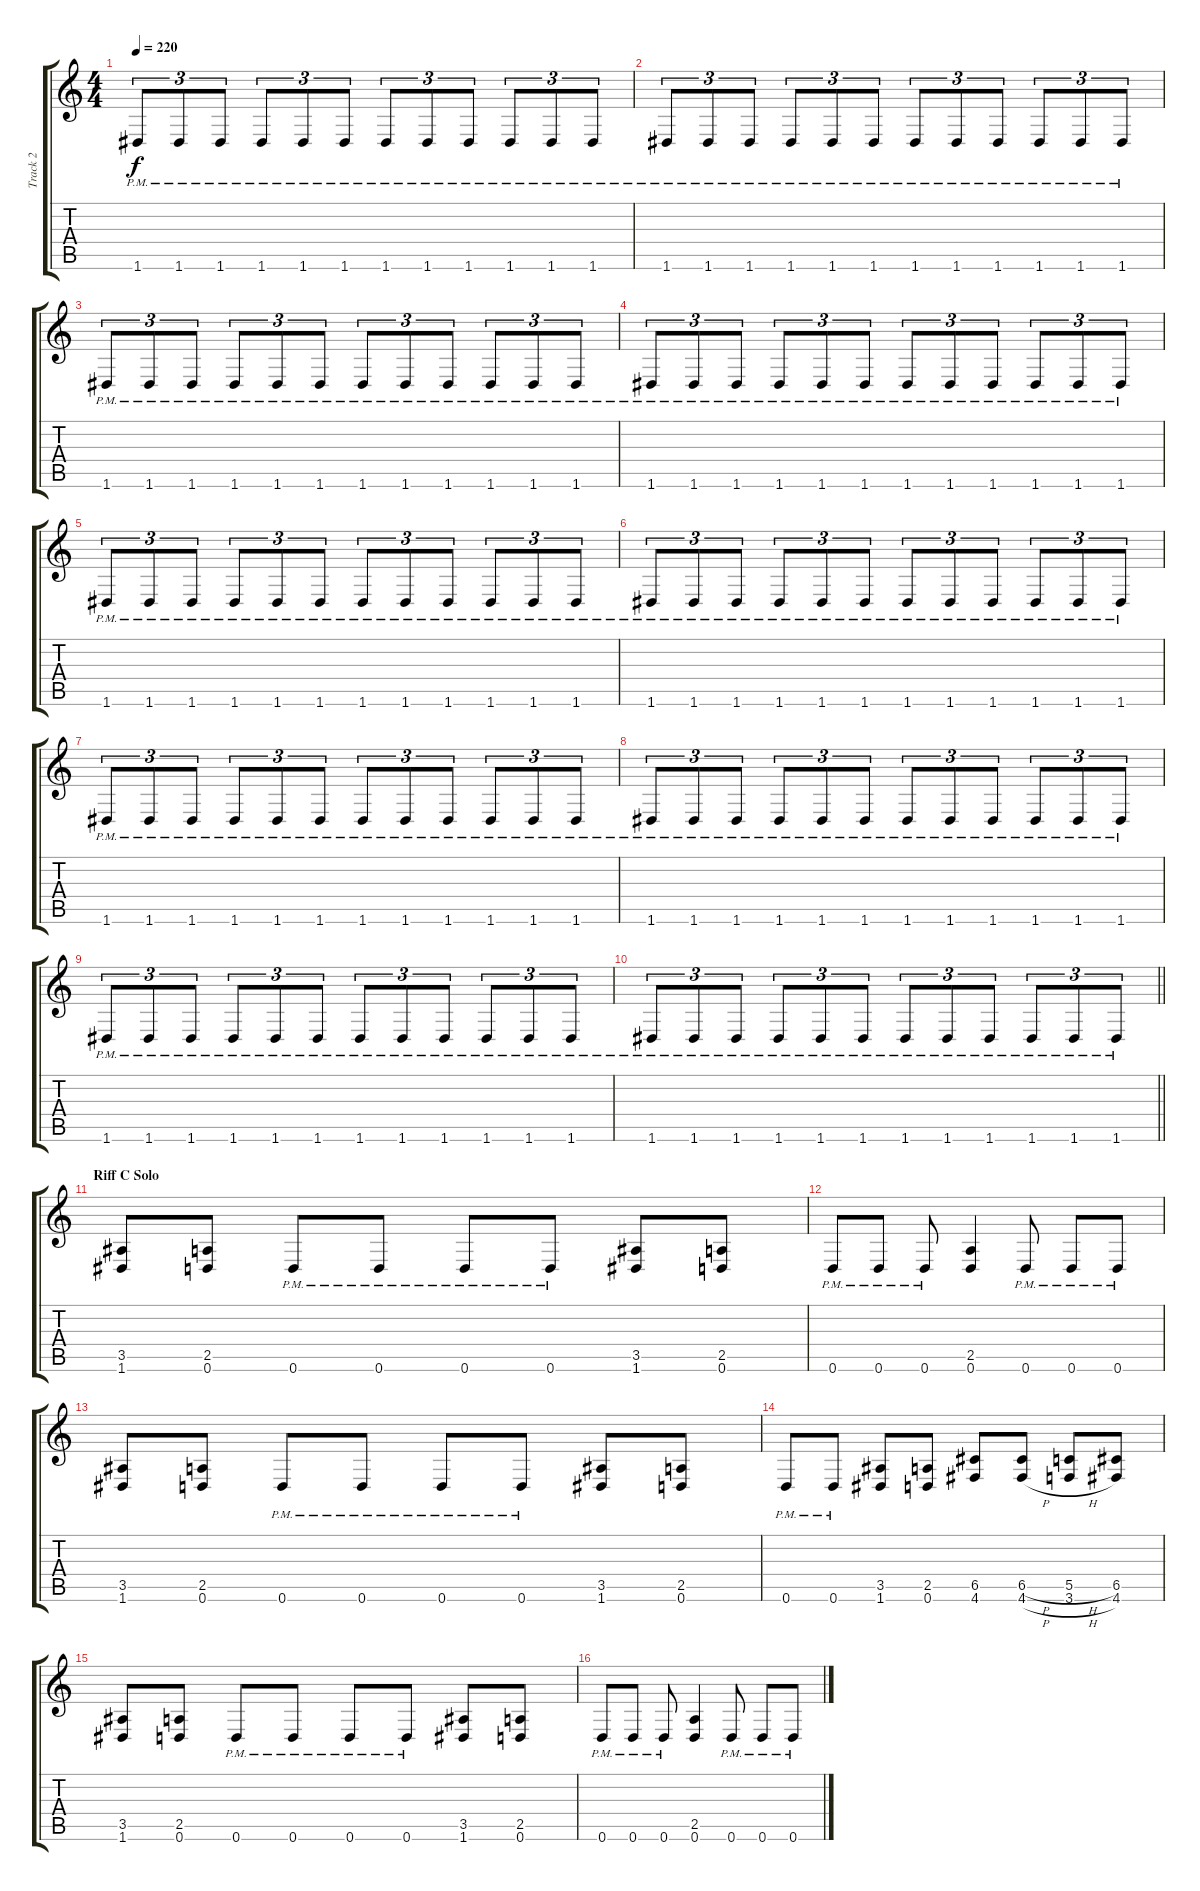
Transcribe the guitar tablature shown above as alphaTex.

\track ("Track 2" "Track 2") {instrument distortionguitar}
\staff {score tabs}
\tuning (D4 A3 F3 C3 G2 D2) {hide}
\ts (4 4)
\tempo 220
\clef g2
\ks c
1.6{pm}.8{tu (3 2) dy f} 1.6{pm}.8{tu (3 2)} 1.6{pm}.8{tu (3 2)} 1.6{pm}.8{tu (3 2)} 1.6{pm}.8{tu (3 2)} 1.6{pm}.8{tu (3 2)} 1.6{pm}.8{tu (3 2)} 1.6{pm}.8{tu (3 2)} 1.6{pm}.8{tu (3 2)} 1.6{pm}.8{tu (3 2)} 1.6{pm}.8{tu (3 2)} 1.6{pm}.8{tu (3 2)} |
1.6{pm}.8{tu (3 2)} 1.6{pm}.8{tu (3 2)} 1.6{pm}.8{tu (3 2)} 1.6{pm}.8{tu (3 2)} 1.6{pm}.8{tu (3 2)} 1.6{pm}.8{tu (3 2)} 1.6{pm}.8{tu (3 2)} 1.6{pm}.8{tu (3 2)} 1.6{pm}.8{tu (3 2)} 1.6{pm}.8{tu (3 2)} 1.6{pm}.8{tu (3 2)} 1.6{pm}.8{tu (3 2)} |
1.6{pm}.8{tu (3 2)} 1.6{pm}.8{tu (3 2)} 1.6{pm}.8{tu (3 2)} 1.6{pm}.8{tu (3 2)} 1.6{pm}.8{tu (3 2)} 1.6{pm}.8{tu (3 2)} 1.6{pm}.8{tu (3 2)} 1.6{pm}.8{tu (3 2)} 1.6{pm}.8{tu (3 2)} 1.6{pm}.8{tu (3 2)} 1.6{pm}.8{tu (3 2)} 1.6{pm}.8{tu (3 2)} |
1.6{pm}.8{tu (3 2)} 1.6{pm}.8{tu (3 2)} 1.6{pm}.8{tu (3 2)} 1.6{pm}.8{tu (3 2)} 1.6{pm}.8{tu (3 2)} 1.6{pm}.8{tu (3 2)} 1.6{pm}.8{tu (3 2)} 1.6{pm}.8{tu (3 2)} 1.6{pm}.8{tu (3 2)} 1.6{pm}.8{tu (3 2)} 1.6{pm}.8{tu (3 2)} 1.6{pm}.8{tu (3 2)} |
1.6{pm}.8{tu (3 2)} 1.6{pm}.8{tu (3 2)} 1.6{pm}.8{tu (3 2)} 1.6{pm}.8{tu (3 2)} 1.6{pm}.8{tu (3 2)} 1.6{pm}.8{tu (3 2)} 1.6{pm}.8{tu (3 2)} 1.6{pm}.8{tu (3 2)} 1.6{pm}.8{tu (3 2)} 1.6{pm}.8{tu (3 2)} 1.6{pm}.8{tu (3 2)} 1.6{pm}.8{tu (3 2)} |
1.6{pm}.8{tu (3 2)} 1.6{pm}.8{tu (3 2)} 1.6{pm}.8{tu (3 2)} 1.6{pm}.8{tu (3 2)} 1.6{pm}.8{tu (3 2)} 1.6{pm}.8{tu (3 2)} 1.6{pm}.8{tu (3 2)} 1.6{pm}.8{tu (3 2)} 1.6{pm}.8{tu (3 2)} 1.6{pm}.8{tu (3 2)} 1.6{pm}.8{tu (3 2)} 1.6{pm}.8{tu (3 2)} |
1.6{pm}.8{tu (3 2)} 1.6{pm}.8{tu (3 2)} 1.6{pm}.8{tu (3 2)} 1.6{pm}.8{tu (3 2)} 1.6{pm}.8{tu (3 2)} 1.6{pm}.8{tu (3 2)} 1.6{pm}.8{tu (3 2)} 1.6{pm}.8{tu (3 2)} 1.6{pm}.8{tu (3 2)} 1.6{pm}.8{tu (3 2)} 1.6{pm}.8{tu (3 2)} 1.6{pm}.8{tu (3 2)} |
1.6{pm}.8{tu (3 2)} 1.6{pm}.8{tu (3 2)} 1.6{pm}.8{tu (3 2)} 1.6{pm}.8{tu (3 2)} 1.6{pm}.8{tu (3 2)} 1.6{pm}.8{tu (3 2)} 1.6{pm}.8{tu (3 2)} 1.6{pm}.8{tu (3 2)} 1.6{pm}.8{tu (3 2)} 1.6{pm}.8{tu (3 2)} 1.6{pm}.8{tu (3 2)} 1.6{pm}.8{tu (3 2)} |
1.6{pm}.8{tu (3 2)} 1.6{pm}.8{tu (3 2)} 1.6{pm}.8{tu (3 2)} 1.6{pm}.8{tu (3 2)} 1.6{pm}.8{tu (3 2)} 1.6{pm}.8{tu (3 2)} 1.6{pm}.8{tu (3 2)} 1.6{pm}.8{tu (3 2)} 1.6{pm}.8{tu (3 2)} 1.6{pm}.8{tu (3 2)} 1.6{pm}.8{tu (3 2)} 1.6{pm}.8{tu (3 2)} |
\barLineRight lightlight
1.6{pm}.8{tu (3 2)} 1.6{pm}.8{tu (3 2)} 1.6{pm}.8{tu (3 2)} 1.6{pm}.8{tu (3 2)} 1.6{pm}.8{tu (3 2)} 1.6{pm}.8{tu (3 2)} 1.6{pm}.8{tu (3 2)} 1.6{pm}.8{tu (3 2)} 1.6{pm}.8{tu (3 2)} 1.6{pm}.8{tu (3 2)} 1.6{pm}.8{tu (3 2)} 1.6{pm}.8{tu (3 2)} |
\section ("" "Riff C Solo")
(3.5 1.6).8 (2.5 0.6).8 0.6{pm}.8 0.6{pm}.8 0.6{pm}.8 0.6{pm}.8 (3.5 1.6).8 (2.5 0.6).8 |
0.6{pm}.8 0.6{pm}.8 0.6{pm}.8 (2.5 0.6).4 0.6{pm}.8 0.6{pm}.8 0.6{pm}.8 |
(3.5 1.6).8 (2.5 0.6).8 0.6{pm}.8 0.6{pm}.8 0.6{pm}.8 0.6{pm}.8 (3.5 1.6).8 (2.5 0.6).8 |
0.6{pm}.8 0.6{pm}.8 (3.5 1.6).8 (2.5 0.6).8 (6.5 4.6).8 (6.5{h} 4.6{h}).8 (5.5{h} 3.6{h}).8 (6.5 4.6).8 |
(3.5 1.6).8 (2.5 0.6).8 0.6{pm}.8 0.6{pm}.8 0.6{pm}.8 0.6{pm}.8 (3.5 1.6).8 (2.5 0.6).8 |
0.6{pm}.8 0.6{pm}.8 0.6{pm}.8 (2.5 0.6).4 0.6{pm}.8 0.6{pm}.8 0.6{pm}.8
